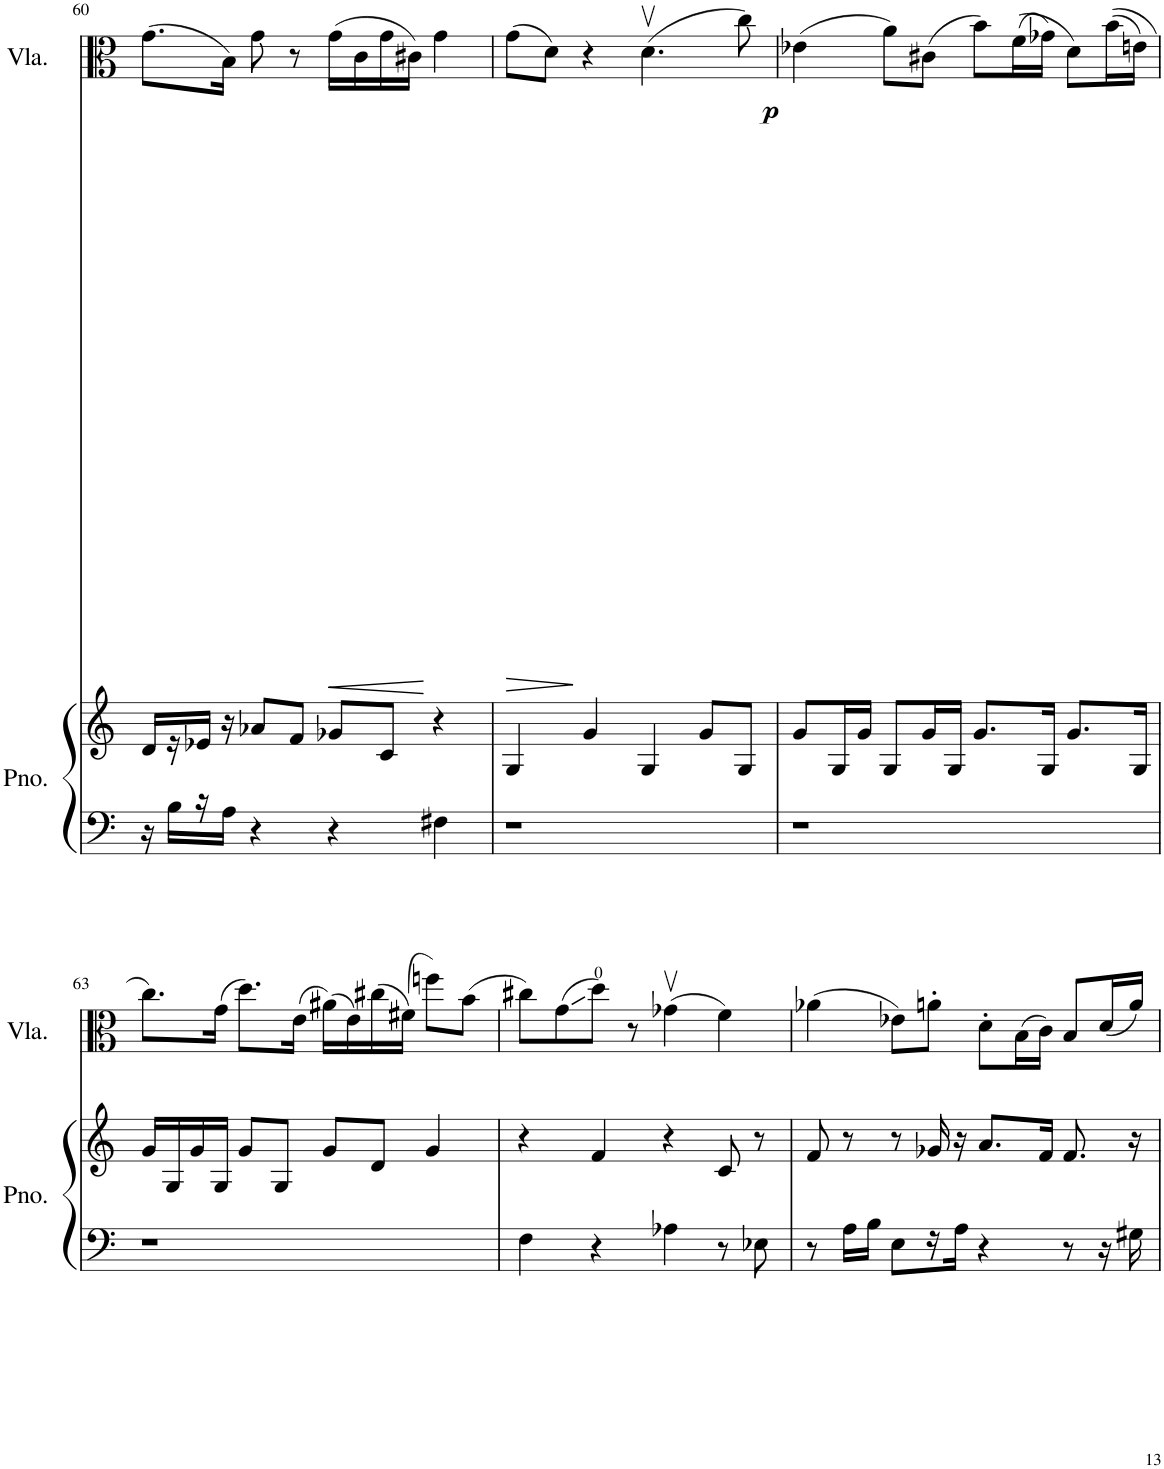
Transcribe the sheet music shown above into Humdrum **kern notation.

**kern	**kern	**kern	**dynam
*part2	*part2	*part1	*part1
*staff3	*staff2	*staff1	*staff1
*I"Piano	*	*I"Viola	*
*I'Pno.	*	*I'Vla.	*
!!LO:PB:g=z
*clefF4	*clefG2	*clefC3	*
*k[]	*k[]	*k[]	*
*M4/4	*M4/4	*M4/4	*
=60	=60	=60	=60
16r	16d/LL	(8.g\L	.
16B\LL	16r	.	.
16r	16e-X/JJ	.	.
16A\JJ	16r	16B\Jk)	.
4r	8a-X/L	8g\	.
.	8f/J	8r	.
!	!	!	!LO:HP:b
4r	8g-X/L	(16g\LL	<
.	.	16c\	.
.	8c/J	16g\	.
.	.	16c#X\JJ)	.
4F#X\	4r	4g\	[
=61	=61	=61	=61
!	!	!	!LO:HP:b
1r	4G/	(8g\L	>
.	.	8d\J)	.
.	4g/	4r	]
!	!	!	!LO:DY:b
.	4G/	(4.dv\	p
.	8g/L	.	.
.	8G/J	8cc\)	.
=62	=62	=62	=62
1r	8g/L	(4e-X\	.
.	16G/L	.	.
.	16g/JJ	.	.
.	8G/L	8a\L)	.
.	16g/L	(8c#X\J	.
.	16G/JJ	.	.
.	8.g/L	8b\L)	.
.	.	((16f\L	.
.	16G/Jk	16g-X\JJ)	.
.	8.g/L	8d\L)	.
.	.	((16b\L	.
.	16G/Jk	16en\JJ)	.
!!LO:LB:g=z
=63	=63	=63	=63
1r	16g/LL	8.cc\L)	.
.	16G/	.	.
.	16g/	.	.
.	16G/JJ	(16g\Jk	.
.	8g/L	8.dd\L)	.
.	8G/J	.	.
.	.	(16e\Jk	.
.	8g/L	(16a#X\LL)	.
.	.	16e\)	.
.	8d/J	(16cc#X\	.
.	.	(16f#X\JJ)	.
.	4g/	8ffn\L)	.
.	.	(8b\J	.
=64	=64	=64	=64
4F\	4r	8cc#X\L)	.
.	.	(8g\	.
4r	4f/	8dd\J)	.
.	.	8r	.
4A-X\	4r	(4g-Xv\	.
8r	8c/	4f\)	.
8E-X\	8r	.	.
=65	=65	=65	=65
8r	8f/	(4a-X\	.
16A\LL	8r	.	.
16B\JJ	.	.	.
8E\L	8r	8e-X\L)	.
16r	16g-X/	8an'\J	.
16A\JJ	16r	.	.
4r	8.a/L	8d'\L	.
.	.	(16B\L	.
.	16f/Jk	16c\JJ)	.
8r	8.f/	8B/L	.
16r	.	(16d/L	.
16G#X\	16r	16a/JJ)	.
=	=	=	=
*-	*-	*-	*-
